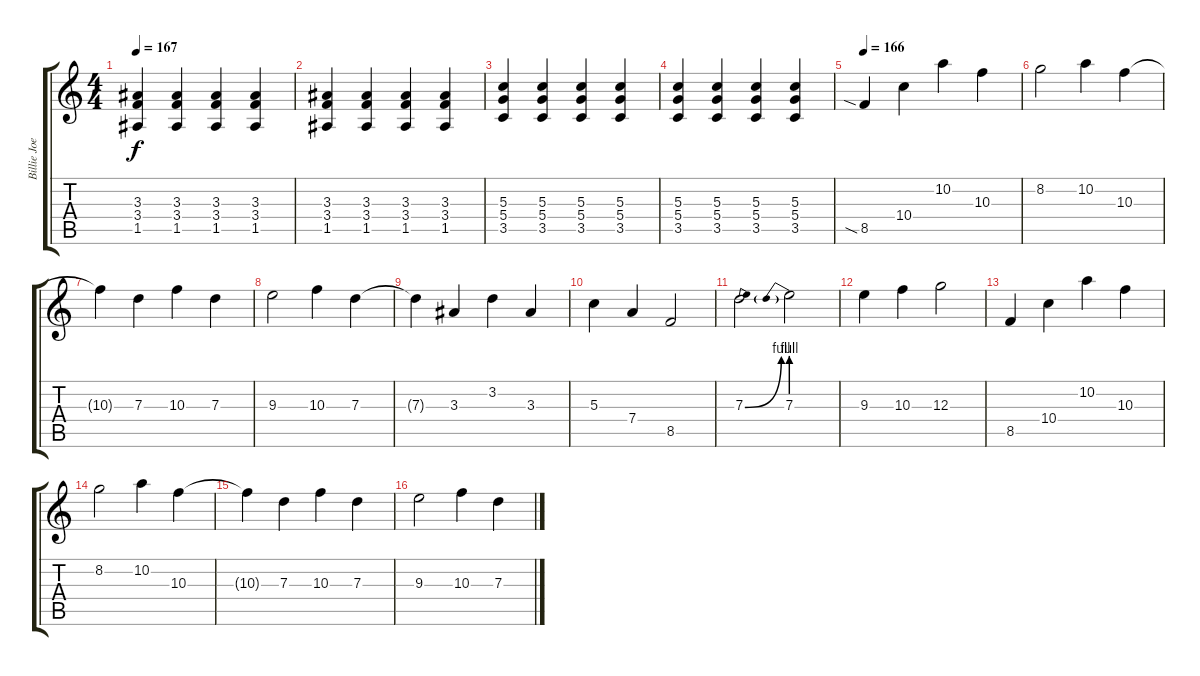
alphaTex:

\track ("Billie Joe - Electric Lead Guitar" "Billie Joe") {instrument electricguitarclean}
\staff {score tabs}
\tuning (E4 B3 G3 D3 A2 E2) {hide}
\ts (4 4)
\tempo 167
\clef g2
\ks c
(3.3 3.4 1.5).4{dy f} (3.3 3.4 1.5).4 (3.3 3.4 1.5).4 (3.3 3.4 1.5).4 |
(3.3 3.4 1.5).4 (3.3 3.4 1.5).4 (3.3 3.4 1.5).4 (3.3 3.4 1.5).4 |
(5.3 5.4 3.5).4 (5.3 5.4 3.5).4 (5.3 5.4 3.5).4 (5.3 5.4 3.5).4 |
(5.3 5.4 3.5).4 (5.3 5.4 3.5).4 (5.3 5.4 3.5).4 (5.3 5.4 3.5).4 |
\tempo 166
8.5{sia}.4{volume 14} 10.4.4 10.2.4 10.3.4 |
8.2.2 10.2.4 10.3.4 |
10.3{t}.4 7.3.4 10.3.4 7.3.4 |
9.3.2 10.3.4 7.3.4 |
7.3{t}.4 3.3.4 3.2.4 3.3.4 |
5.3.4 7.4.4 8.5.2 |
7.3{be (bend 0 0 60 4)}.2 7.3{be (prebend 0 4 60 4)}.2 |
9.3.4 10.3.4 12.3.2 |
8.5.4 10.4.4 10.2.4 10.3.4 |
8.2.2 10.2.4 10.3.4 |
10.3{t}.4 7.3.4 10.3.4 7.3.4 |
9.3.2 10.3.4 7.3.4
